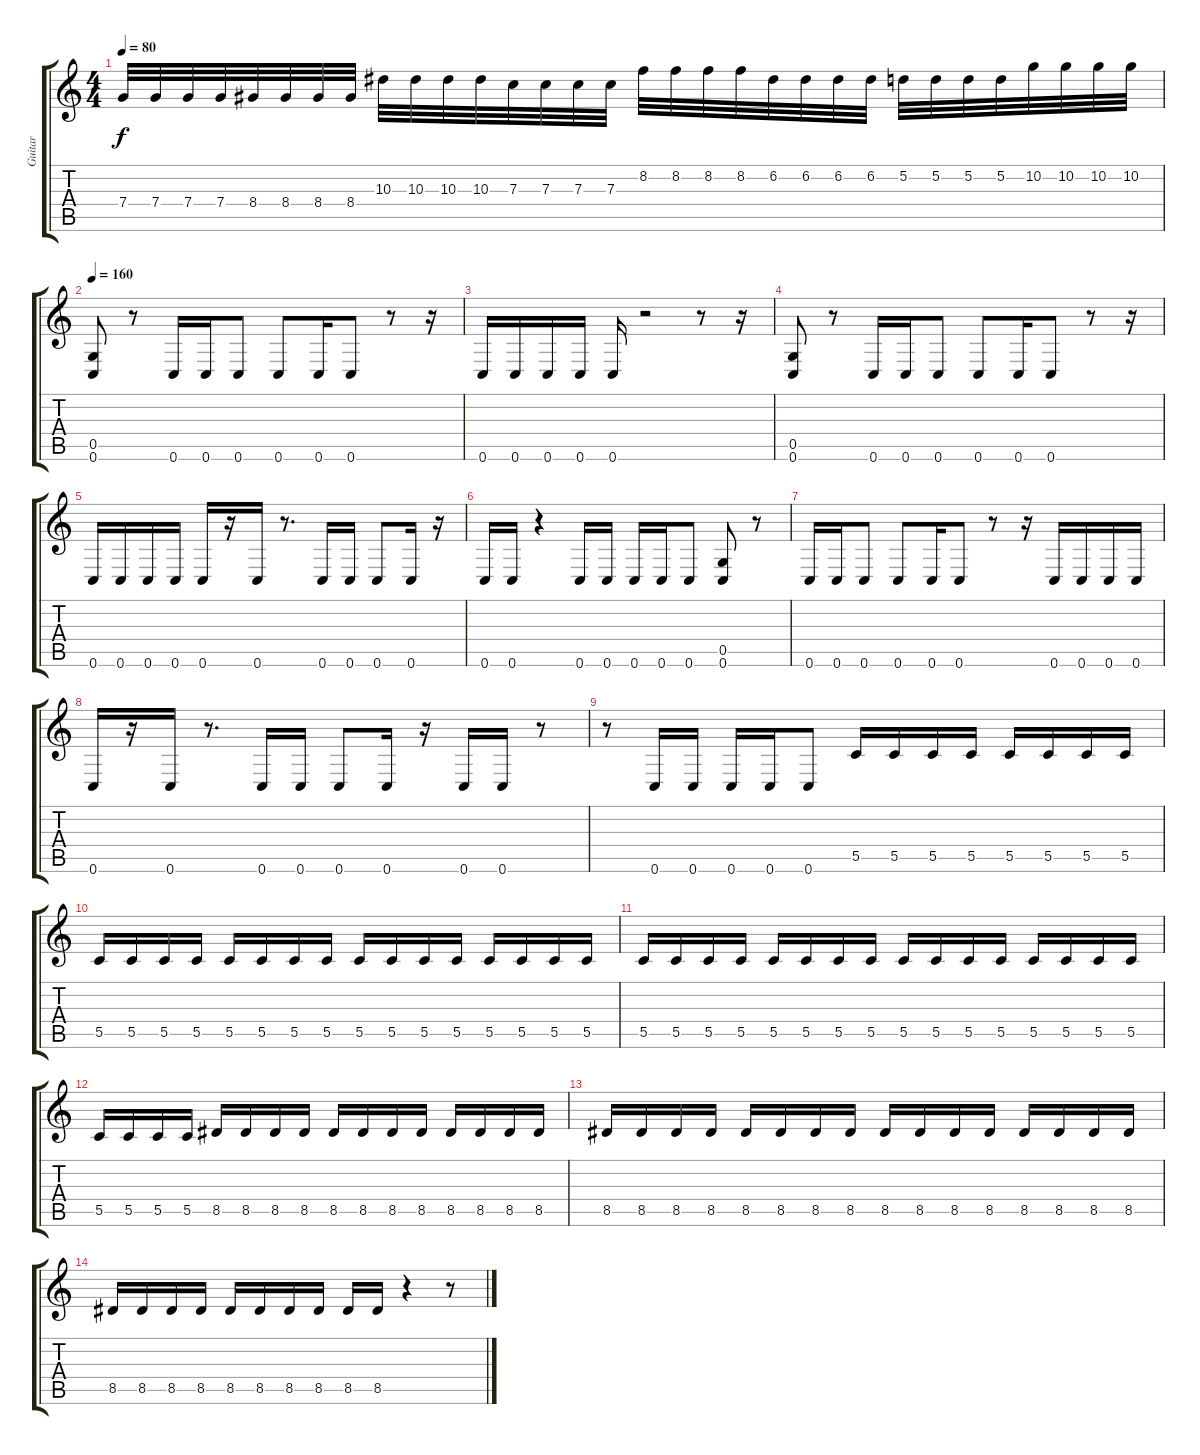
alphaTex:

\track ("Guitar" "Guitar") {instrument overdrivenguitar}
\staff {score tabs}
\tuning (D4 A3 F3 C3 G2 C2) {hide}
\ts (4 4)
\tempo 80
\clef g2
\ks c
7.4.32{dy f} 7.4.32 7.4.32 7.4.32 8.4.32 8.4.32 8.4.32 8.4.32 10.3.32 10.3.32 10.3.32 10.3.32 7.3.32 7.3.32 7.3.32 7.3.32 8.2.32 8.2.32 8.2.32 8.2.32 6.2.32 6.2.32 6.2.32 6.2.32 5.2.32 5.2.32 5.2.32 5.2.32 10.2.32 10.2.32 10.2.32 10.2.32 |
\tempo 160
(0.5 0.6).8 r.8 0.6.16 0.6.16 0.6.8 0.6.8 0.6.16 0.6.8 r.8 r.16 |
0.6.16 0.6.16 0.6.16 0.6.16 0.6.16 r.2 r.8 r.16 |
(0.5 0.6).8 r.8 0.6.16 0.6.16 0.6.8 0.6.8 0.6.16 0.6.8 r.8 r.16 |
0.6.16 0.6.16 0.6.16 0.6.16 0.6.16 r.16 0.6.16 r.8{d} 0.6.16 0.6.16 0.6.8 0.6.16 r.16 |
0.6.16 0.6.16 r.4 0.6.16 0.6.16 0.6.16 0.6.16 0.6.8 (0.5 0.6).8 r.8 |
0.6.16 0.6.16 0.6.8 0.6.8 0.6.16 0.6.8 r.8 r.16 0.6.16 0.6.16 0.6.16 0.6.16 |
0.6.16 r.16 0.6.16 r.8{d} 0.6.16 0.6.16 0.6.8 0.6.16 r.16 0.6.16 0.6.16 r.8 |
r.8 0.6.16 0.6.16 0.6.16 0.6.16 0.6.8 5.5.16 5.5.16 5.5.16 5.5.16 5.5.16 5.5.16 5.5.16 5.5.16 |
5.5.16 5.5.16 5.5.16 5.5.16 5.5.16 5.5.16 5.5.16 5.5.16 5.5.16 5.5.16 5.5.16 5.5.16 5.5.16 5.5.16 5.5.16 5.5.16 |
5.5.16 5.5.16 5.5.16 5.5.16 5.5.16 5.5.16 5.5.16 5.5.16 5.5.16 5.5.16 5.5.16 5.5.16 5.5.16 5.5.16 5.5.16 5.5.16 |
5.5.16 5.5.16 5.5.16 5.5.16 8.5.16 8.5.16 8.5.16 8.5.16 8.5.16 8.5.16 8.5.16 8.5.16 8.5.16 8.5.16 8.5.16 8.5.16 |
8.5.16 8.5.16 8.5.16 8.5.16 8.5.16 8.5.16 8.5.16 8.5.16 8.5.16 8.5.16 8.5.16 8.5.16 8.5.16 8.5.16 8.5.16 8.5.16 |
8.5.16 8.5.16 8.5.16 8.5.16 8.5.16 8.5.16 8.5.16 8.5.16 8.5.16 8.5.16 r.4 r.8
